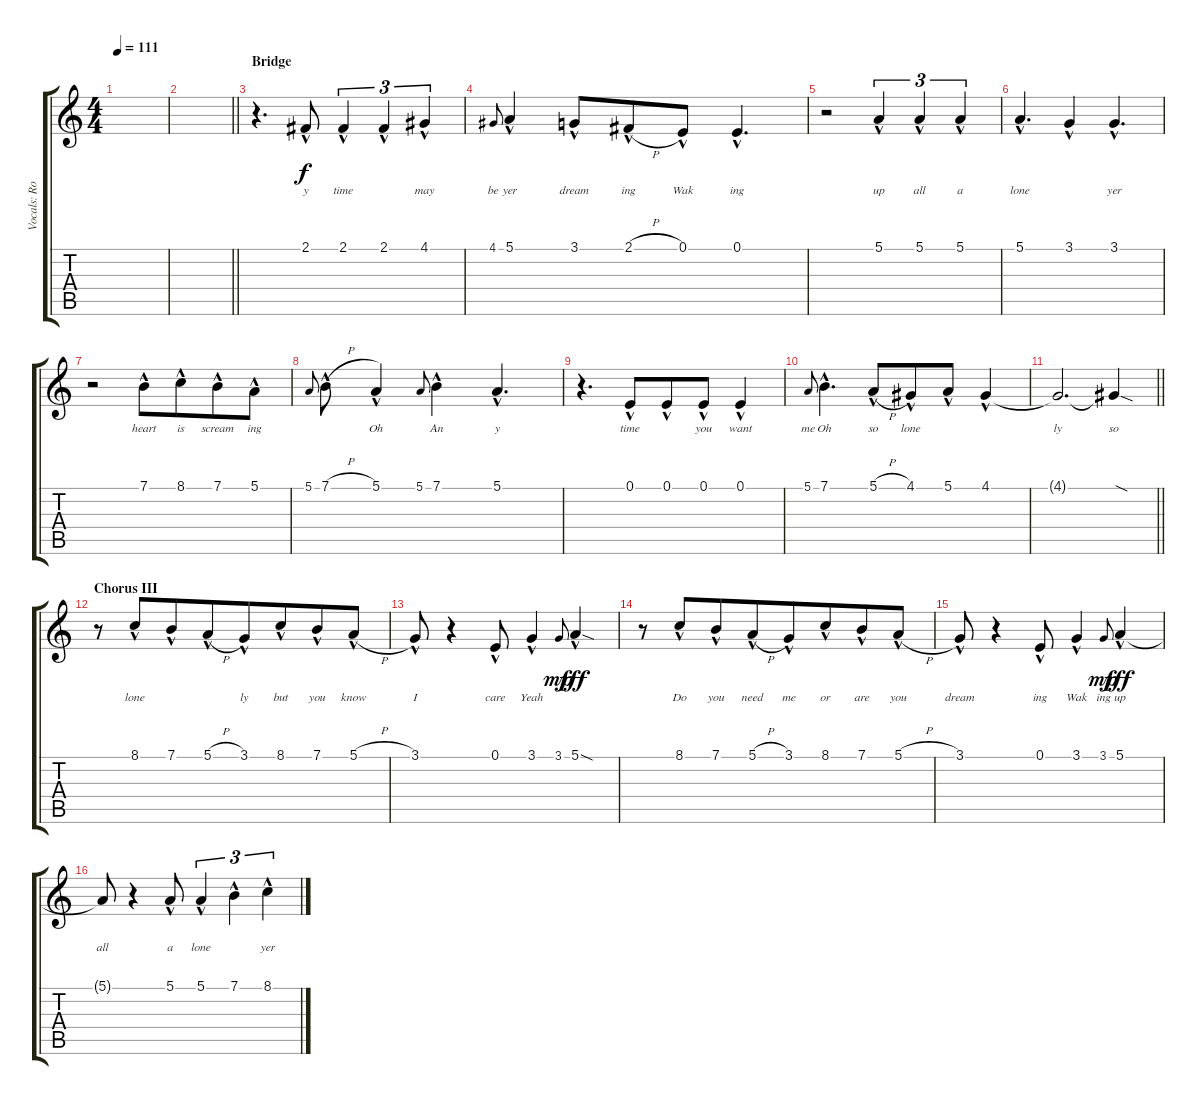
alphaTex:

\track ("Vocals: Robin" "Vocals: Ro") {instrument lead2sawtooth}
\staff {score tabs}
\tuning (E4 B3 G3 D3 A2 E2) {hide}
\ts (4 4)
\tempo 111
\clef g2
\ks c
|
\barLineRight lightlight
|
\section ("" "Bridge")
r.4{d} 2.1{hac}.8{lyrics (0 "y") lyrics (1 "") lyrics (2 "") lyrics (3 "") lyrics (4 "")} 2.1{hac}.4{tu (3 2) lyrics (0 "time") lyrics (1 "") lyrics (2 "") lyrics (3 "") lyrics (4 "")} 2.1{hac}.4{tu (3 2) lyrics (0 "") lyrics (1 "") lyrics (2 "") lyrics (3 "") lyrics (4 "")} 4.1{hac}.4{tu (3 2) lyrics (0 "may") lyrics (1 "") lyrics (2 "") lyrics (3 "") lyrics (4 "")} |
4.1.8{lyrics (0 "be") lyrics (1 "") lyrics (2 "") lyrics (3 "") lyrics (4 "") gr onbeat} 5.1{hac}.4{lyrics (0 "yer") lyrics (1 "") lyrics (2 "") lyrics (3 "") lyrics (4 "")} 3.1{hac}.8{lyrics (0 "dream") lyrics (1 "") lyrics (2 "") lyrics (3 "") lyrics (4 "")} 2.1{h hac}.8{lyrics (0 "ing") lyrics (1 "") lyrics (2 "") lyrics (3 "") lyrics (4 "") beam merge} 0.1{hac}.8{lyrics (0 "Wak") lyrics (1 "") lyrics (2 "") lyrics (3 "") lyrics (4 "")} 0.1{hac}.4{d lyrics (0 "ing") lyrics (1 "") lyrics (2 "") lyrics (3 "") lyrics (4 "")} |
r.2 5.1{hac}.4{tu (3 2) lyrics (0 "up") lyrics (1 "") lyrics (2 "") lyrics (3 "") lyrics (4 "")} 5.1{hac}.4{tu (3 2) lyrics (0 "all") lyrics (1 "") lyrics (2 "") lyrics (3 "") lyrics (4 "")} 5.1{hac}.4{tu (3 2) lyrics (0 "a") lyrics (1 "") lyrics (2 "") lyrics (3 "") lyrics (4 "")} |
5.1{hac}.4{d lyrics (0 "lone") lyrics (1 "") lyrics (2 "") lyrics (3 "") lyrics (4 "")} 3.1{hac}.4{lyrics (0 "") lyrics (1 "") lyrics (2 "") lyrics (3 "") lyrics (4 "")} 3.1{hac}.4{d lyrics (0 "yer") lyrics (1 "") lyrics (2 "") lyrics (3 "") lyrics (4 "")} |
r.2 7.1{hac}.8{lyrics (0 "heart") lyrics (1 "") lyrics (2 "") lyrics (3 "") lyrics (4 "")} 8.1{hac}.8{lyrics (0 "is") lyrics (1 "") lyrics (2 "") lyrics (3 "") lyrics (4 "") beam merge} 7.1{hac}.8{lyrics (0 "scream") lyrics (1 "") lyrics (2 "") lyrics (3 "") lyrics (4 "")} 5.1{hac}.8{lyrics (0 "ing") lyrics (1 "") lyrics (2 "") lyrics (3 "") lyrics (4 "")} |
5.1.8{lyrics (0 "") lyrics (1 "") lyrics (2 "") lyrics (3 "") lyrics (4 "") gr onbeat} 7.1{h hac}.8{lyrics (0 "") lyrics (1 "") lyrics (2 "") lyrics (3 "") lyrics (4 "")} 5.1{hac}.4{lyrics (0 "Oh") lyrics (1 "") lyrics (2 "") lyrics (3 "") lyrics (4 "")} 5.1.8{lyrics (0 "") lyrics (1 "") lyrics (2 "") lyrics (3 "") lyrics (4 "") gr onbeat} 7.1{hac}.4{lyrics (0 "An") lyrics (1 "") lyrics (2 "") lyrics (3 "") lyrics (4 "")} 5.1{hac}.4{d lyrics (0 "y") lyrics (1 "") lyrics (2 "") lyrics (3 "") lyrics (4 "")} |
r.4{d} 0.1{hac}.8{lyrics (0 "time") lyrics (1 "") lyrics (2 "") lyrics (3 "") lyrics (4 "") beam merge} 0.1{hac}.8{lyrics (0 "") lyrics (1 "") lyrics (2 "") lyrics (3 "") lyrics (4 "")} 0.1{hac}.8{lyrics (0 "you") lyrics (1 "") lyrics (2 "") lyrics (3 "") lyrics (4 "")} 0.1{hac}.4{lyrics (0 "want") lyrics (1 "") lyrics (2 "") lyrics (3 "") lyrics (4 "")} |
5.1.8{lyrics (0 "me") lyrics (1 "") lyrics (2 "") lyrics (3 "") lyrics (4 "") gr onbeat} 7.1{hac}.4{d lyrics (0 "Oh") lyrics (1 "") lyrics (2 "") lyrics (3 "") lyrics (4 "")} 5.1{h hac}.8{lyrics (0 "so") lyrics (1 "") lyrics (2 "") lyrics (3 "") lyrics (4 "") beam merge} 4.1{hac}.8{lyrics (0 "lone") lyrics (1 "") lyrics (2 "") lyrics (3 "") lyrics (4 "")} 5.1{hac}.8{lyrics (0 "") lyrics (1 "") lyrics (2 "") lyrics (3 "") lyrics (4 "")} 4.1{hac}.4{lyrics (0 "") lyrics (1 "") lyrics (2 "") lyrics (3 "") lyrics (4 "")} |
\barLineRight lightlight
4.1{t}.2{d lyrics (0 "ly") lyrics (1 "") lyrics (2 "") lyrics (3 "") lyrics (4 "")} 4.1{sod t}.4{lyrics (0 "so") lyrics (1 "") lyrics (2 "") lyrics (3 "") lyrics (4 "")} |
\section ("" "Chorus III")
r.8 8.1{hac}.8{lyrics (0 "lone") lyrics (1 "") lyrics (2 "") lyrics (3 "") lyrics (4 "") beam merge} 7.1{hac}.8{lyrics (0 "") lyrics (1 "") lyrics (2 "") lyrics (3 "") lyrics (4 "")} 5.1{h hac}.8{lyrics (0 "") lyrics (1 "") lyrics (2 "") lyrics (3 "") lyrics (4 "") beam merge} 3.1{hac}.8{lyrics (0 "ly") lyrics (1 "") lyrics (2 "") lyrics (3 "") lyrics (4 "")} 8.1{hac}.8{lyrics (0 "but") lyrics (1 "") lyrics (2 "") lyrics (3 "") lyrics (4 "") beam merge} 7.1{hac}.8{lyrics (0 "you") lyrics (1 "") lyrics (2 "") lyrics (3 "") lyrics (4 "")} 5.1{h hac}.8{lyrics (0 "know") lyrics (1 "") lyrics (2 "") lyrics (3 "") lyrics (4 "")} |
3.1{hac}.8{lyrics (0 "I") lyrics (1 "") lyrics (2 "") lyrics (3 "") lyrics (4 "")} r.4 0.1{hac}.8{lyrics (0 "care") lyrics (1 "") lyrics (2 "") lyrics (3 "") lyrics (4 "")} 3.1{hac}.4{lyrics (0 "Yeah") lyrics (1 "") lyrics (2 "") lyrics (3 "") lyrics (4 "")} 3.1.8{lyrics (0 "") lyrics (1 "") lyrics (2 "") lyrics (3 "") lyrics (4 "") gr onbeat dy mp} 5.1{sod hac}.4{lyrics (0 "") lyrics (1 "") lyrics (2 "") lyrics (3 "") lyrics (4 "") dy fff} |
r.8 8.1{hac}.8{lyrics (0 "Do") lyrics (1 "") lyrics (2 "") lyrics (3 "") lyrics (4 "") beam merge} 7.1{hac}.8{lyrics (0 "you") lyrics (1 "") lyrics (2 "") lyrics (3 "") lyrics (4 "")} 5.1{h hac}.8{lyrics (0 "need") lyrics (1 "") lyrics (2 "") lyrics (3 "") lyrics (4 "") beam merge} 3.1{hac}.8{lyrics (0 "me") lyrics (1 "") lyrics (2 "") lyrics (3 "") lyrics (4 "")} 8.1{hac}.8{lyrics (0 "or") lyrics (1 "") lyrics (2 "") lyrics (3 "") lyrics (4 "") beam merge} 7.1{hac}.8{lyrics (0 "are") lyrics (1 "") lyrics (2 "") lyrics (3 "") lyrics (4 "")} 5.1{h hac}.8{lyrics (0 "you") lyrics (1 "") lyrics (2 "") lyrics (3 "") lyrics (4 "")} |
3.1{hac}.8{lyrics (0 "dream") lyrics (1 "") lyrics (2 "") lyrics (3 "") lyrics (4 "")} r.4 0.1{hac}.8{lyrics (0 "ing") lyrics (1 "") lyrics (2 "") lyrics (3 "") lyrics (4 "")} 3.1{hac}.4{lyrics (0 "Wak") lyrics (1 "") lyrics (2 "") lyrics (3 "") lyrics (4 "")} 3.1.8{lyrics (0 "ing") lyrics (1 "") lyrics (2 "") lyrics (3 "") lyrics (4 "") gr onbeat dy mp} 5.1{hac}.4{lyrics (0 "up") lyrics (1 "") lyrics (2 "") lyrics (3 "") lyrics (4 "") dy fff} |
5.1{t}.8{lyrics (0 "all") lyrics (1 "") lyrics (2 "") lyrics (3 "") lyrics (4 "")} r.4 5.1{hac}.8{lyrics (0 "a") lyrics (1 "") lyrics (2 "") lyrics (3 "") lyrics (4 "")} 5.1{hac}.4{tu (3 2) lyrics (0 "lone") lyrics (1 "") lyrics (2 "") lyrics (3 "") lyrics (4 "")} 7.1{hac}.4{tu (3 2) lyrics (0 "") lyrics (1 "") lyrics (2 "") lyrics (3 "") lyrics (4 "")} 8.1{hac}.4{tu (3 2) lyrics (0 "yer") lyrics (1 "") lyrics (2 "") lyrics (3 "") lyrics (4 "")}
